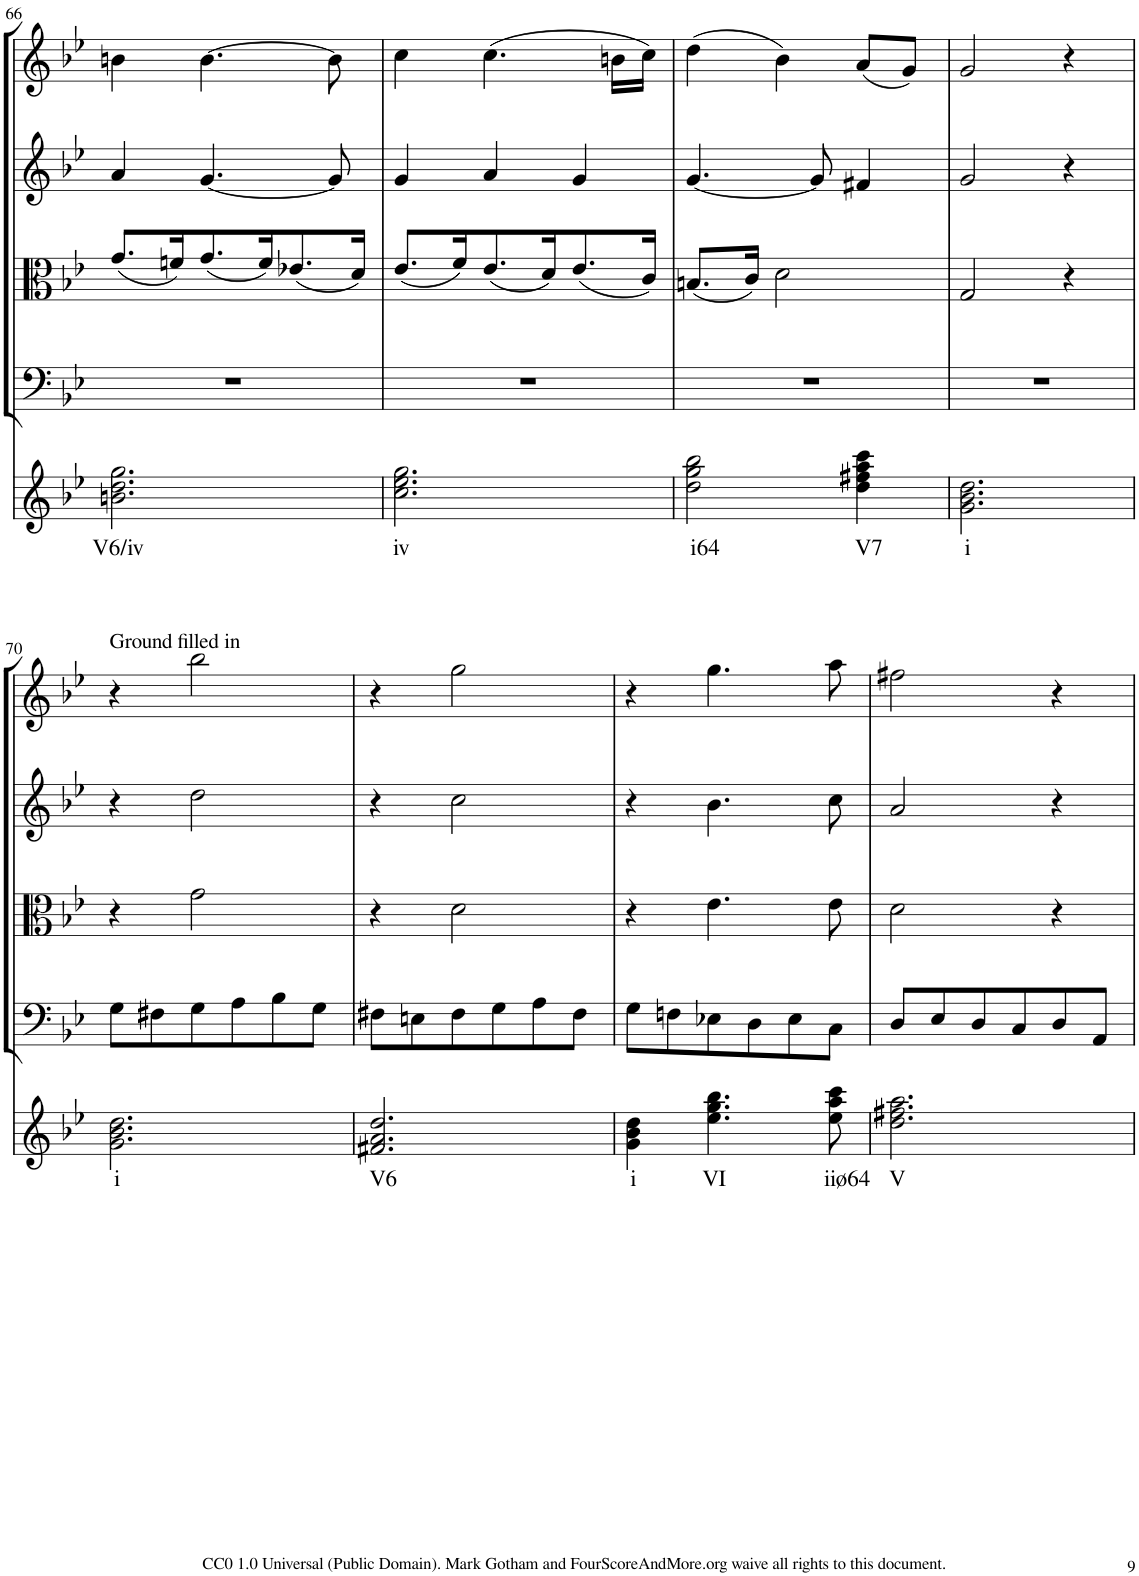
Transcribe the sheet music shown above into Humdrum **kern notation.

**kern	**text	**kern	**kern	**kern	**kern
*part5	*part5	*part4	*part3	*part2	*part1
*staff5	*staff5	*staff4	*staff3	*staff2	*staff1
*I"Analysis	*	*I"Violoncello	*I"Viola	*I"Violin II	*I"Violin I
*	*	*I'Vc	*I'Vla	*I'Vln	*I'Vln
!!LO:PB:g=z
*clefG2	*	*clefF4	*clefC3	*clefG2	*clefG2
*k[b-e-]	*	*k[b-e-]	*k[b-e-]	*k[b-e-]	*k[b-e-]
*M3/4	*	*M3/4	*M3/4	*M3/4	*M3/4
=66	=66	=66	=66	=66	=66
!	!LO:LY:b	!	!	!	!
2.bn\ 2.dd\ 2.gg\	V6/iv	2.r	(<8.g/L	4a/	4bn\
.	.	.	16fn/K)	.	.
.	.	.	(<8.g/	[4.g/	[4.b\
.	.	.	16f/K)	.	.
.	.	.	(<8.e-X/	.	.
.	.	.	.	8g/]	8b\]
.	.	.	16d/Jk)	.	.
=67	=67	=67	=67	=67	=67
!	!LO:LY:b	!	!	!	!
2.cc\ 2.ee-\ 2.gg\	iv	2.r	(<8.e-/L	4g/	4cc\
.	.	.	16f/K)	.	.
.	.	.	(<8.e-/	4a/	(>4.cc\
.	.	.	16d/K)	.	.
.	.	.	(<8.e-/	4g/	.
.	.	.	.	.	16bn\LL
.	.	.	16c/Jk)	.	16cc\JJ)
=68	=68	=68	=68	=68	=68
!	!LO:LY:b	!	!	!	!
2dd\ 2gg\ 2bb-\	i64	2.r	(<8.Bn/L	[4.g/	(>4dd\
.	.	.	16c/Jk)	.	.
.	.	.	2d\	.	4b-\)
.	.	.	.	8g/]	.
!	!LO:LY:b	!	!	!	!
4dd\ 4ff#X\ 4aa\ 4ccc\	V7	.	.	4f#X/	(<8a/L
.	.	.	.	.	8g/J)
=69	=69	=69	=69	=69	=69
!	!LO:LY:b	!	!	!	!
2.g\ 2.b-\ 2.dd\	i	2.r	2G/	2g/	2g/
.	.	.	4r	4r	4r
!!LO:LB:g=z
=70	=70	=70	=70	=70	=70
!	!	!	!	!	!LO:TX:a:t=Ground filled in
!	!LO:LY:b	!	!	!	!
2.g\ 2.b-\ 2.dd\	i	8G\L	4r	4r	4r
.	.	8F#X\	.	.	.
.	.	8G\	2g\	2dd\	2bb-\
.	.	8A\	.	.	.
.	.	8B-\	.	.	.
.	.	8G\J	.	.	.
=71	=71	=71	=71	=71	=71
!	!LO:LY:b	!	!	!	!
2.f#X/ 2.a/ 2.dd/	V6	8F#X\L	4r	4r	4r
.	.	8En\	.	.	.
.	.	8F#\	2d\	2cc\	2gg\
.	.	8G\	.	.	.
.	.	8A\	.	.	.
.	.	8F#\J	.	.	.
=72	=72	=72	=72	=72	=72
!	!LO:LY:b	!	!	!	!
4g\ 4b-\ 4dd\	i	8G\L	4r	4r	4r
.	.	8Fn\	.	.	.
!	!LO:LY:b	!	!	!	!
4.ee-\ 4.gg\ 4.bb-\	VI	8E-X\	4.e-\	4.b-\	4.gg\
.	.	8D\	.	.	.
.	.	8E-\	.	.	.
!	!LO:LY:b	!	!	!	!
8ee-\ 8aa\ 8ccc\	iiø64	8C\J	8e-\	8cc\	8aa\
=73	=73	=73	=73	=73	=73
!	!LO:LY:b	!	!	!	!
2.dd\ 2.ff#X\ 2.aa\	V	8D/L	2d\	2a/	2ff#X\
.	.	8E-/	.	.	.
.	.	8D/	.	.	.
.	.	8C/	.	.	.
.	.	8D/	4r	4r	4r
.	.	8AA/J	.	.	.
=	=	=	=	=	=
*-	*-	*-	*-	*-	*-
